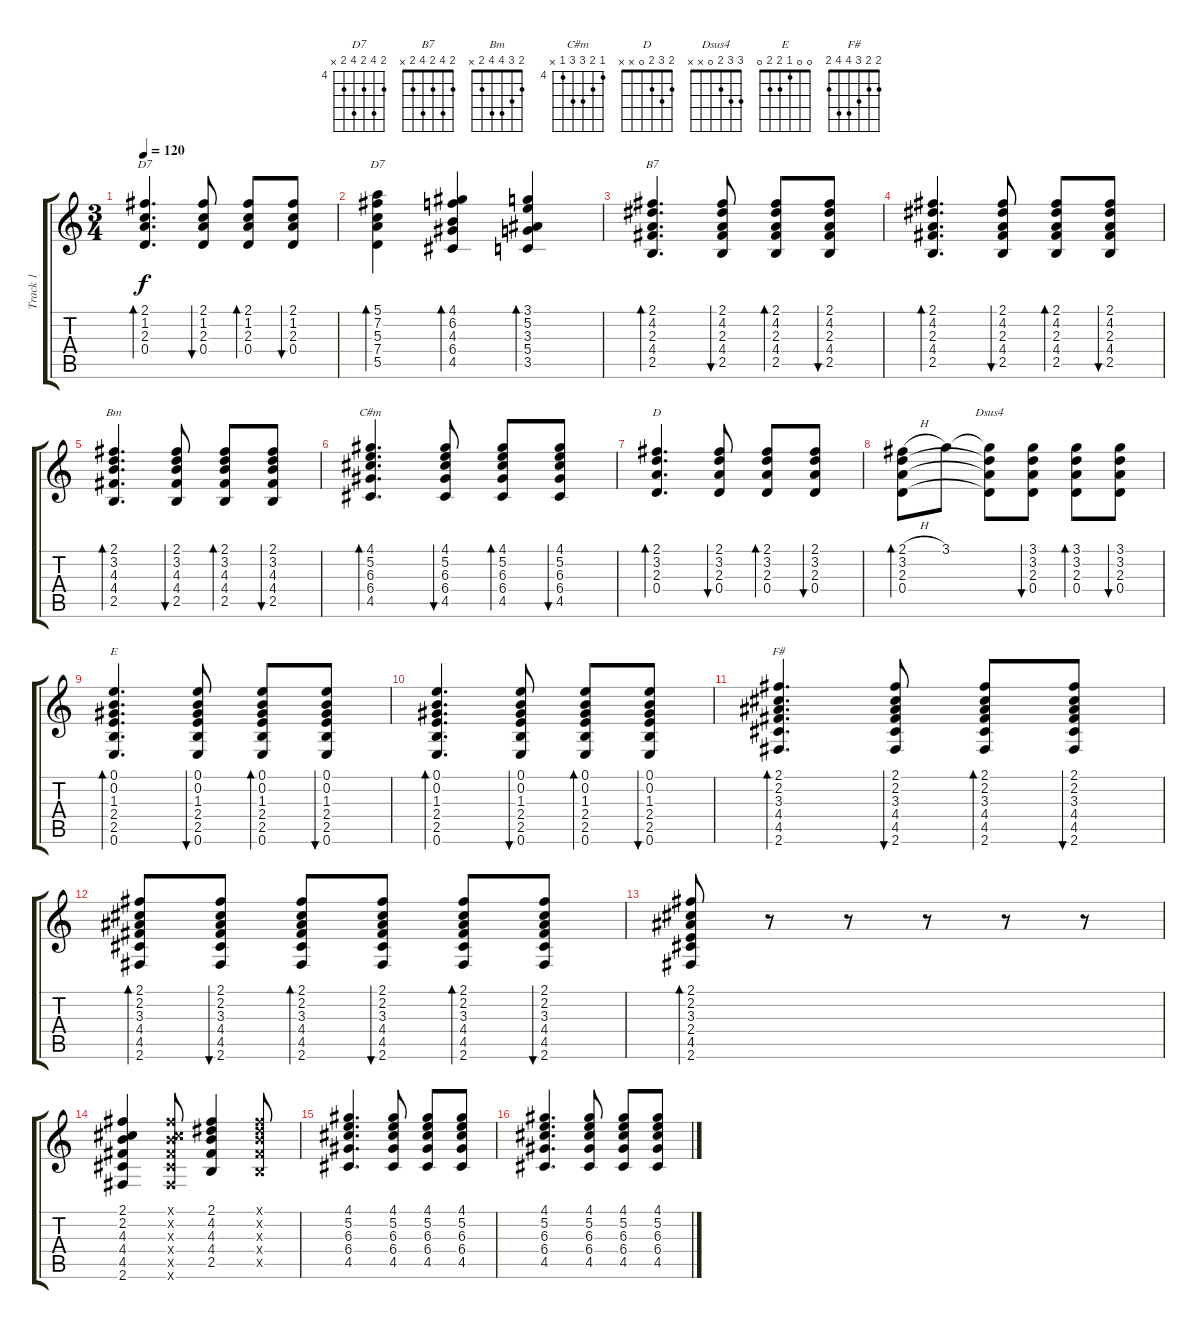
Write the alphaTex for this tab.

\track ("Track 1" "Track 1") {instrument acousticguitarsteel}
\staff {score tabs}
\tuning (E4 B3 G3 D3 A2 E2) {hide}
\chord ("D7" 2 1 2 0 x x)
\chord ("D7" 5 7 5 7 5 x) {firstfret 4}
\chord ("B7" 2 4 2 4 2 x)
\chord ("Bm" 2 3 4 4 2 x)
\chord ("C#m" 4 5 6 6 4 x) {firstfret 4}
\chord ("D" 2 3 2 0 x x)
\chord ("Dsus4" 3 3 2 0 x x)
\chord ("E" 0 0 1 2 2 0)
\chord ("F#" 2 2 3 4 4 2)
\ts (3 4)
\tempo 120
\clef g2
\ks c
(2.1 1.2 2.3 0.4).4{d bd 120 ch "D7" dy f} (2.1 1.2 2.3 0.4).8{bu 120} (2.1 1.2 2.3 0.4).8{bd 120} (2.1 1.2 2.3 0.4).8{bu 120} |
(5.1 7.2 5.3 7.4 5.5).4{bd 120 ch "D7"} (4.1 6.2 4.3 6.4 4.5).4{bd 120} (3.1 5.2 3.3 5.4 3.5).4{bd 120} |
(2.1 4.2 2.3 4.4 2.5).4{d bd 120 ch "B7"} (2.1 4.2 2.3 4.4 2.5).8{bu 120} (2.1 4.2 2.3 4.4 2.5).8{bd 120} (2.1 4.2 2.3 4.4 2.5).8{bu 120} |
(2.1 4.2 2.3 4.4 2.5).4{d bd 120} (2.1 4.2 2.3 4.4 2.5).8{bu 120} (2.1 4.2 2.3 4.4 2.5).8{bd 120} (2.1 4.2 2.3 4.4 2.5).8{bu 120} |
(2.1 3.2 4.3 4.4 2.5).4{d bd 120 ch "Bm"} (2.1 3.2 4.3 4.4 2.5).8{bu 120} (2.1 3.2 4.3 4.4 2.5).8{bd 120} (2.1 3.2 4.3 4.4 2.5).8{bu 120} |
(4.1 5.2 6.3 6.4 4.5).4{d bd 120 ch "C#m"} (4.1 5.2 6.3 6.4 4.5).8{bu 120} (4.1 5.2 6.3 6.4 4.5).8{bd 120} (4.1 5.2 6.3 6.4 4.5).8{bu 120} |
(2.1 3.2 2.3 0.4).4{d bd 120 ch "D"} (2.1 3.2 2.3 0.4).8{bu 120} (2.1 3.2 2.3 0.4).8{bd 120} (2.1 3.2 2.3 0.4).8{bu 120} |
(2.1{h} 3.2 2.3 0.4).8{bd 120} 3.1.8 (3.1{t} 3.2{t} 2.3{t} 0.4{t}).8{ch "Dsus4"} (3.1 3.2 2.3 0.4).8{bu 120} (3.1 3.2 2.3 0.4).8{bd 120} (3.1 3.2 2.3 0.4).8{bu 120} |
(0.1 0.2 1.3 2.4 2.5 0.6).4{d bd 120 ch "E"} (0.1 0.2 1.3 2.4 2.5 0.6).8{bu 120} (0.1 0.2 1.3 2.4 2.5 0.6).8{bd 120} (0.1 0.2 1.3 2.4 2.5 0.6).8{bu 120} |
(0.1 0.2 1.3 2.4 2.5 0.6).4{d bd 120} (0.1 0.2 1.3 2.4 2.5 0.6).8{bu 120} (0.1 0.2 1.3 2.4 2.5 0.6).8{bd 120} (0.1 0.2 1.3 2.4 2.5 0.6).8{bu 120} |
(2.1 2.2 3.3 4.4 4.5 2.6).4{d bd 120 ch "F#"} (2.1 2.2 3.3 4.4 4.5 2.6).8{bu 120} (2.1 2.2 3.3 4.4 4.5 2.6).8{bd 120} (2.1 2.2 3.3 4.4 4.5 2.6).8{bu 120} |
(2.1 2.2 3.3 4.4 4.5 2.6).8{bd 120} (2.1 2.2 3.3 4.4 4.5 2.6).8{bu 120} (2.1 2.2 3.3 4.4 4.5 2.6).8{bd 120} (2.1 2.2 3.3 4.4 4.5 2.6).8{bu 120} (2.1 2.2 3.3 4.4 4.5 2.6).8{bd 120} (2.1 2.2 3.3 4.4 4.5 2.6).8{bu 120} |
(2.1 2.2 3.3 2.4 4.5 2.6).8{bd 120} r.8 r.8 r.8 r.8 r.8 |
(2.1 2.2 4.3 4.4 4.5 2.6).4 (2.1{x} 2.2{x} 4.3{x} 4.4{x} 4.5{x} 2.6{x}).8 (2.1 4.2 4.3 4.4 2.5).4 (2.1{x} 4.2{x} 4.3{x} 4.4{x} 2.5{x}).8 |
(4.1 5.2 6.3 6.4 4.5).4{d} (4.1 5.2 6.3 6.4 4.5).8 (4.1 5.2 6.3 6.4 4.5).8 (4.1 5.2 6.3 6.4 4.5).8 |
(4.1 5.2 6.3 6.4 4.5).4{d} (4.1 5.2 6.3 6.4 4.5).8 (4.1 5.2 6.3 6.4 4.5).8 (4.1 5.2 6.3 6.4 4.5).8
